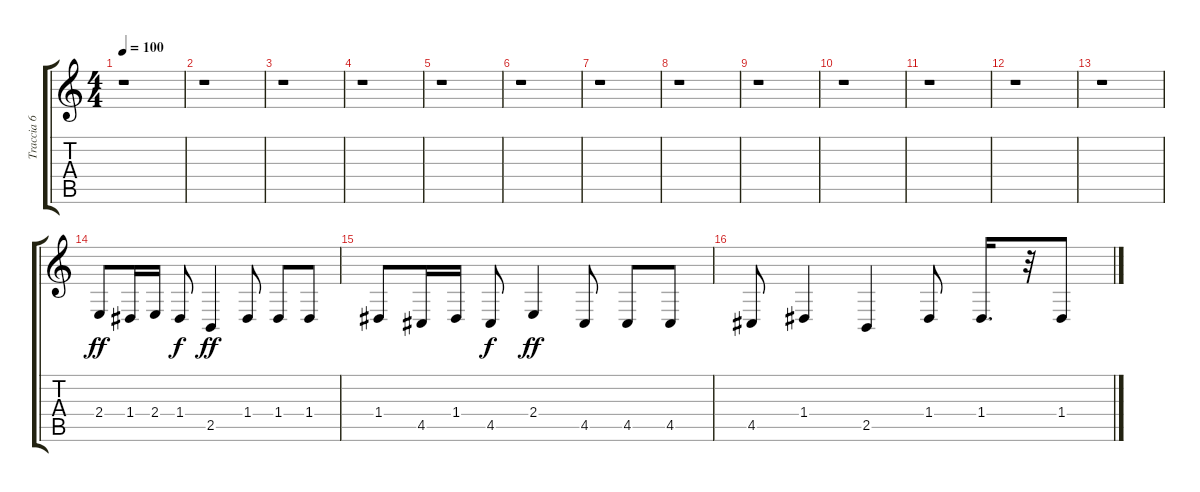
\track ("Traccia 6" "Traccia 6") {instrument synthstrings1}
\staff {score tabs}
\tuning (E4 B3 G3 D3 A2 E2) {hide}
\ts (4 4)
\tempo 100
\clef g2
\ks c
r.1{dy ff} |
r.1 |
r.1 |
r.1 |
r.1 |
r.1 |
r.1 |
r.1 |
r.1 |
r.1 |
r.1 |
r.1 |
r.1 |
2.4.8{volume 12 balance 11 instrument synthstrings1} 1.4.16 2.4.16 1.4.8{dy f} 2.5.4{dy ff} 1.4.8 1.4.8 1.4.8 |
1.4.8 4.5.16 1.4.16 4.5.8{dy f} 2.4.4{dy ff} 4.5.8 4.5.8 4.5.8 |
4.5.8 1.4.4 2.5.4 1.4.8 1.4.16{d} r.32 1.4.8
